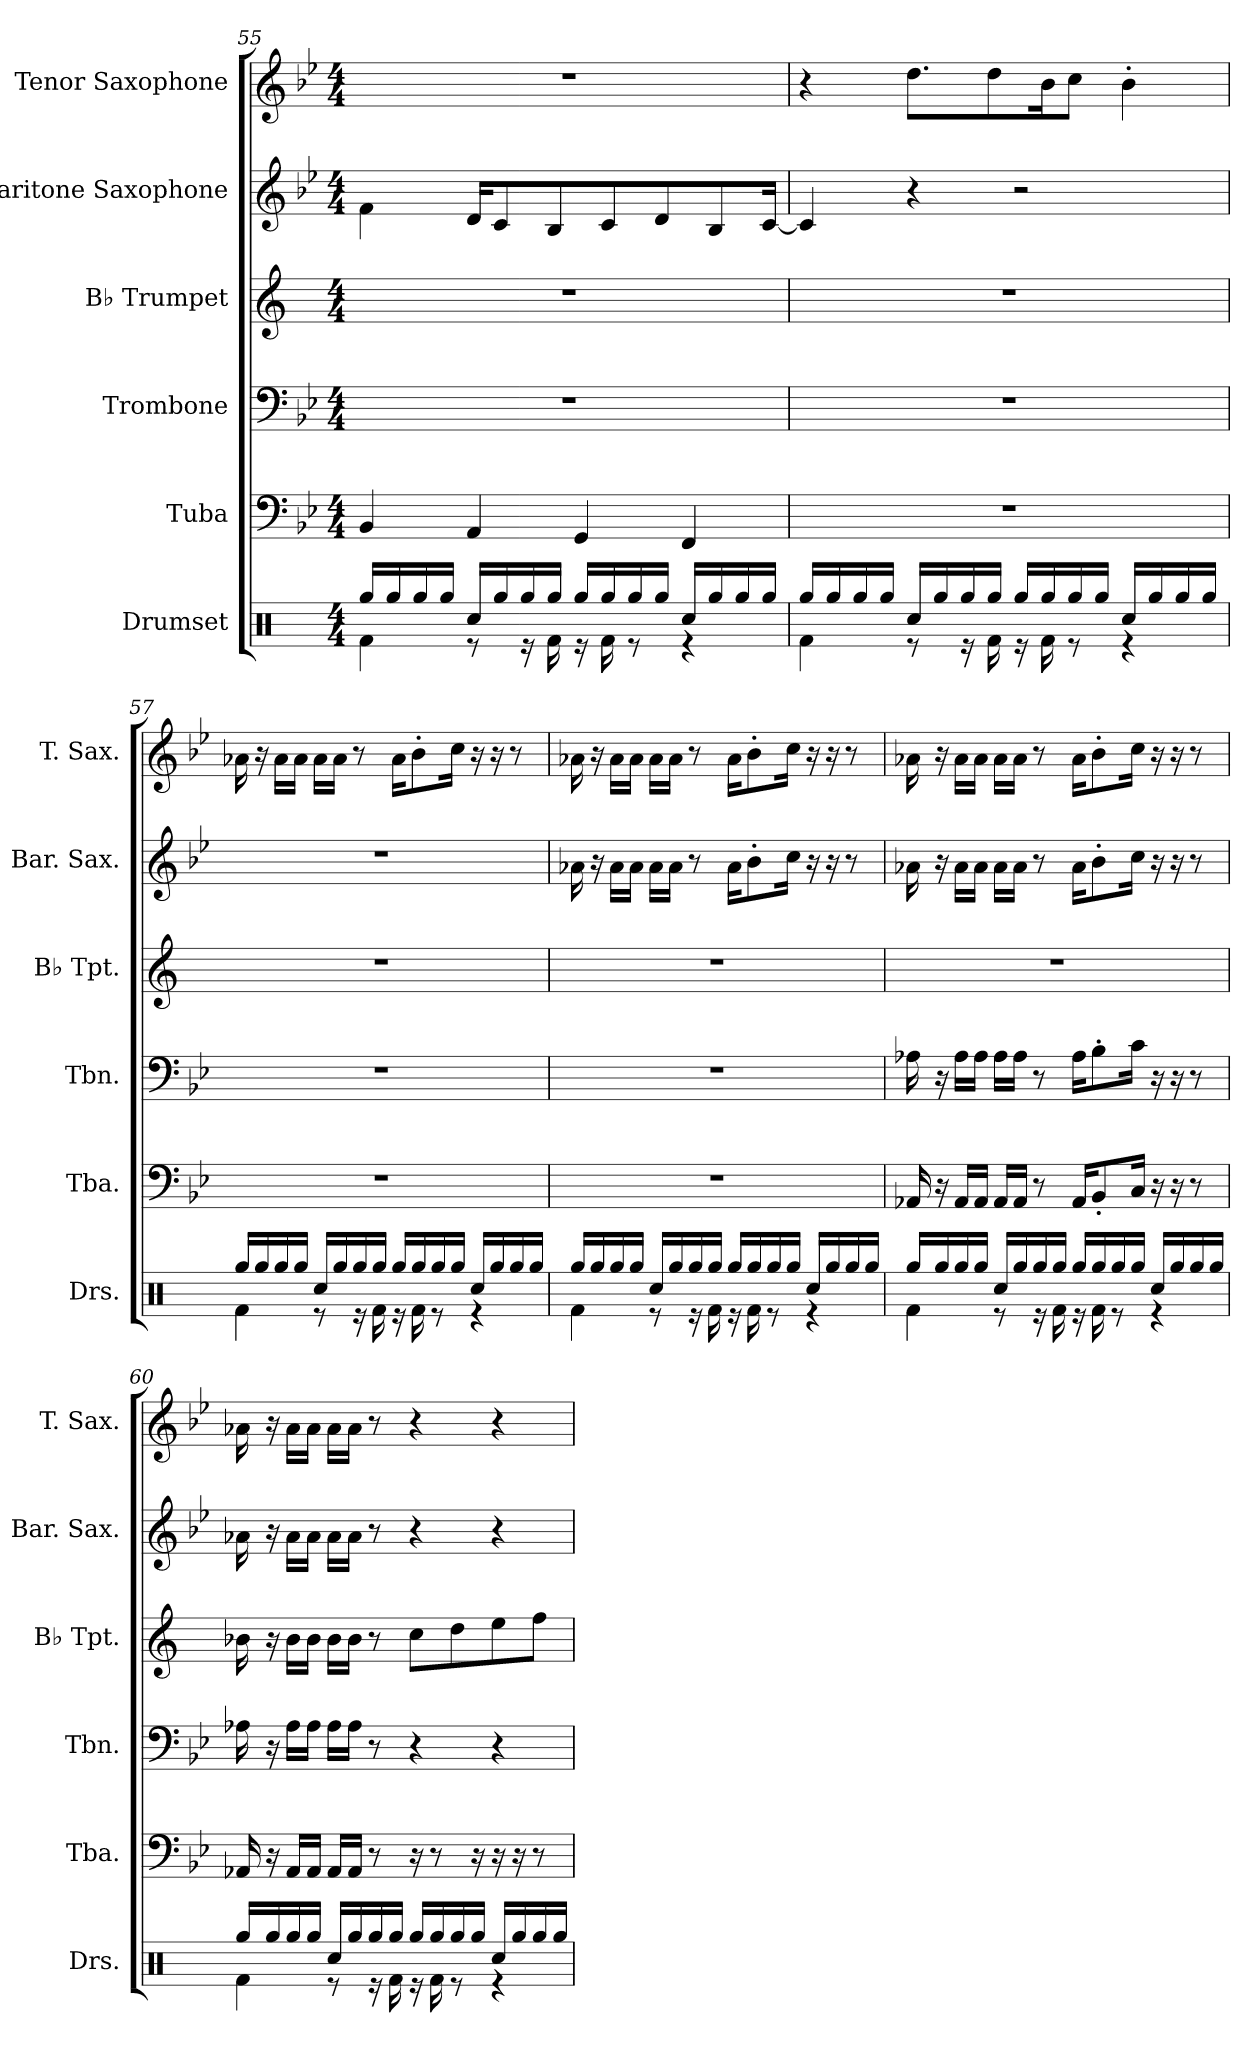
**kern	**kern	**kern	**kern	**kern	**kern
*part6	*part5	*part4	*part3	*part2	*part1
*staff6	*staff5	*staff4	*staff3	*staff2	*staff1
*I"Drumset	*I"Tuba	*I"Trombone	*I"B♭ Trumpet	*I"Baritone Saxophone	*I"Tenor Saxophone
*I'Drs.	*I'Tba.	*I'Tbn.	*I'B♭ Tpt.	*I'Bar. Sax.	*I'T. Sax.
!!LO:PB:g=z
*clefX	*clefF4	*clefF4	*clefG2	*clefG2	*clefG2
*	*	*	*ITrd1c2	*ITrd12c21	*ITrd8c14
*k[]	*k[b-e-]	*k[b-e-]	*k[b-e-]	*k[b-e-]	*k[b-e-]
*M4/4	*M4/4	*M4/4	*M4/4	*M4/4	*M4/4
=55	=55	=55	=55	=55	=55
*^	*	*	*	*	*
16Rgg/LL	4Rf\	4BB-/	1r	1r	4F\	1r
16Rgg/	.	.	.	.	.	.
16Rgg/	.	.	.	.	.	.
16Rgg/JJ	.	.	.	.	.	.
16Rcc/LL	8r	4AA/	.	.	16D/KL	.
16Rgg/	.	.	.	.	8C/	.
16Rgg/	16r	.	.	.	.	.
16Rgg/JJ	16Rf\	.	.	.	8BB-/	.
16Rgg/LL	16r	4GG/	.	.	.	.
16Rgg/	16Rf\	.	.	.	8C/	.
16Rgg/	8r	.	.	.	.	.
16Rgg/JJ	.	.	.	.	8D/	.
16Rcc/LL	4r	4FF/	.	.	.	.
16Rgg/	.	.	.	.	8BB-/	.
16Rgg/	.	.	.	.	.	.
16Rgg/JJ	.	.	.	.	[16C/Jk	.
=56	=56	=56	=56	=56	=56	=56
16Rgg/LL	4Rf\	1r	1r	1r	4C/]	4r
16Rgg/	.	.	.	.	.	.
16Rgg/	.	.	.	.	.	.
16Rgg/JJ	.	.	.	.	.	.
16Rcc/LL	8r	.	.	.	4r	8.d\L
16Rgg/	.	.	.	.	.	.
16Rgg/	16r	.	.	.	.	.
16Rgg/JJ	16Rf\	.	.	.	.	8d\
16Rgg/LL	16r	.	.	.	2r	.
16Rgg/	16Rf\	.	.	.	.	16B-\K
16Rgg/	8r	.	.	.	.	8c\J
16Rgg/JJ	.	.	.	.	.	.
16Rcc/LL	4r	.	.	.	.	4B-'\
16Rgg/	.	.	.	.	.	.
16Rgg/	.	.	.	.	.	.
16Rgg/JJ	.	.	.	.	.	.
!!LO:LB:g=z
=57	=57	=57	=57	=57	=57	=57
16Rgg/LL	4Rf\	1r	1r	1r	1r	16A-X\
16Rgg/	.	.	.	.	.	16r
16Rgg/	.	.	.	.	.	16A-\LL
16Rgg/JJ	.	.	.	.	.	16A-\JJ
16Rcc/LL	8r	.	.	.	.	16A-\LL
16Rgg/	.	.	.	.	.	16A-\JJ
16Rgg/	16r	.	.	.	.	8r
16Rgg/JJ	16Rf\	.	.	.	.	.
16Rgg/LL	16r	.	.	.	.	16A-\KL
16Rgg/	16Rf\	.	.	.	.	8B-'\
16Rgg/	8r	.	.	.	.	.
16Rgg/JJ	.	.	.	.	.	16c\Jk
16Rcc/LL	4r	.	.	.	.	16r
16Rgg/	.	.	.	.	.	16r
16Rgg/	.	.	.	.	.	8r
16Rgg/JJ	.	.	.	.	.	.
=58	=58	=58	=58	=58	=58	=58
16Rgg/LL	4Rf\	1r	1r	1r	16A-X\	16A-X\
16Rgg/	.	.	.	.	16r	16r
16Rgg/	.	.	.	.	16A-\LL	16A-\LL
16Rgg/JJ	.	.	.	.	16A-\JJ	16A-\JJ
16Rcc/LL	8r	.	.	.	16A-\LL	16A-\LL
16Rgg/	.	.	.	.	16A-\JJ	16A-\JJ
16Rgg/	16r	.	.	.	8r	8r
16Rgg/JJ	16Rf\	.	.	.	.	.
16Rgg/LL	16r	.	.	.	16A-\KL	16A-\KL
16Rgg/	16Rf\	.	.	.	8B-'\	8B-'\
16Rgg/	8r	.	.	.	.	.
16Rgg/JJ	.	.	.	.	16c\Jk	16c\Jk
16Rcc/LL	4r	.	.	.	16r	16r
16Rgg/	.	.	.	.	16r	16r
16Rgg/	.	.	.	.	8r	8r
16Rgg/JJ	.	.	.	.	.	.
!!LO:PB:g=z
=59	=59	=59	=59	=59	=59	=59
16Rgg/LL	4Rf\	16AA-X/	16A-X\	1r	16A-X\	16A-X\
16Rgg/	.	16r	16r	.	16r	16r
16Rgg/	.	16AA-/LL	16A-\LL	.	16A-\LL	16A-\LL
16Rgg/JJ	.	16AA-/JJ	16A-\JJ	.	16A-\JJ	16A-\JJ
16Rcc/LL	8r	16AA-/LL	16A-\LL	.	16A-\LL	16A-\LL
16Rgg/	.	16AA-/JJ	16A-\JJ	.	16A-\JJ	16A-\JJ
16Rgg/	16r	8r	8r	.	8r	8r
16Rgg/JJ	16Rf\	.	.	.	.	.
16Rgg/LL	16r	16AA-/KL	16A-\KL	.	16A-\KL	16A-\KL
16Rgg/	16Rf\	8BB-'/	8B-'\	.	8B-'\	8B-'\
16Rgg/	8r	.	.	.	.	.
16Rgg/JJ	.	16C/Jk	16c\Jk	.	16c\Jk	16c\Jk
16Rcc/LL	4r	16r	16r	.	16r	16r
16Rgg/	.	16r	16r	.	16r	16r
16Rgg/	.	8r	8r	.	8r	8r
16Rgg/JJ	.	.	.	.	.	.
=60	=60	=60	=60	=60	=60	=60
16Rgg/LL	4Rf\	16AA-X/	16A-X\	16a-X\	16A-X\	16A-X\
16Rgg/	.	16r	16r	16r	16r	16r
16Rgg/	.	16AA-/LL	16A-\LL	16a-\LL	16A-\LL	16A-\LL
16Rgg/JJ	.	16AA-/JJ	16A-\JJ	16a-\JJ	16A-\JJ	16A-\JJ
16Rcc/LL	8r	16AA-/LL	16A-\LL	16a-\LL	16A-\LL	16A-\LL
16Rgg/	.	16AA-/JJ	16A-\JJ	16a-\JJ	16A-\JJ	16A-\JJ
16Rgg/	16r	8r	8r	8r	8r	8r
16Rgg/JJ	16Rf\	.	.	.	.	.
16Rgg/LL	16r	16r	4r	8b-\L	4r	4r
16Rgg/	16Rf\	8r	.	.	.	.
16Rgg/	8r	.	.	8cc\	.	.
16Rgg/JJ	.	16r	.	.	.	.
16Rcc/LL	4r	16r	4r	8dd\	4r	4r
16Rgg/	.	16r	.	.	.	.
16Rgg/	.	8r	.	8ee-\J	.	.
16Rgg/JJ	.	.	.	.	.	.
*v	*v	*	*	*	*	*
=	=	=	=	=	=
*-	*-	*-	*-	*-	*-
